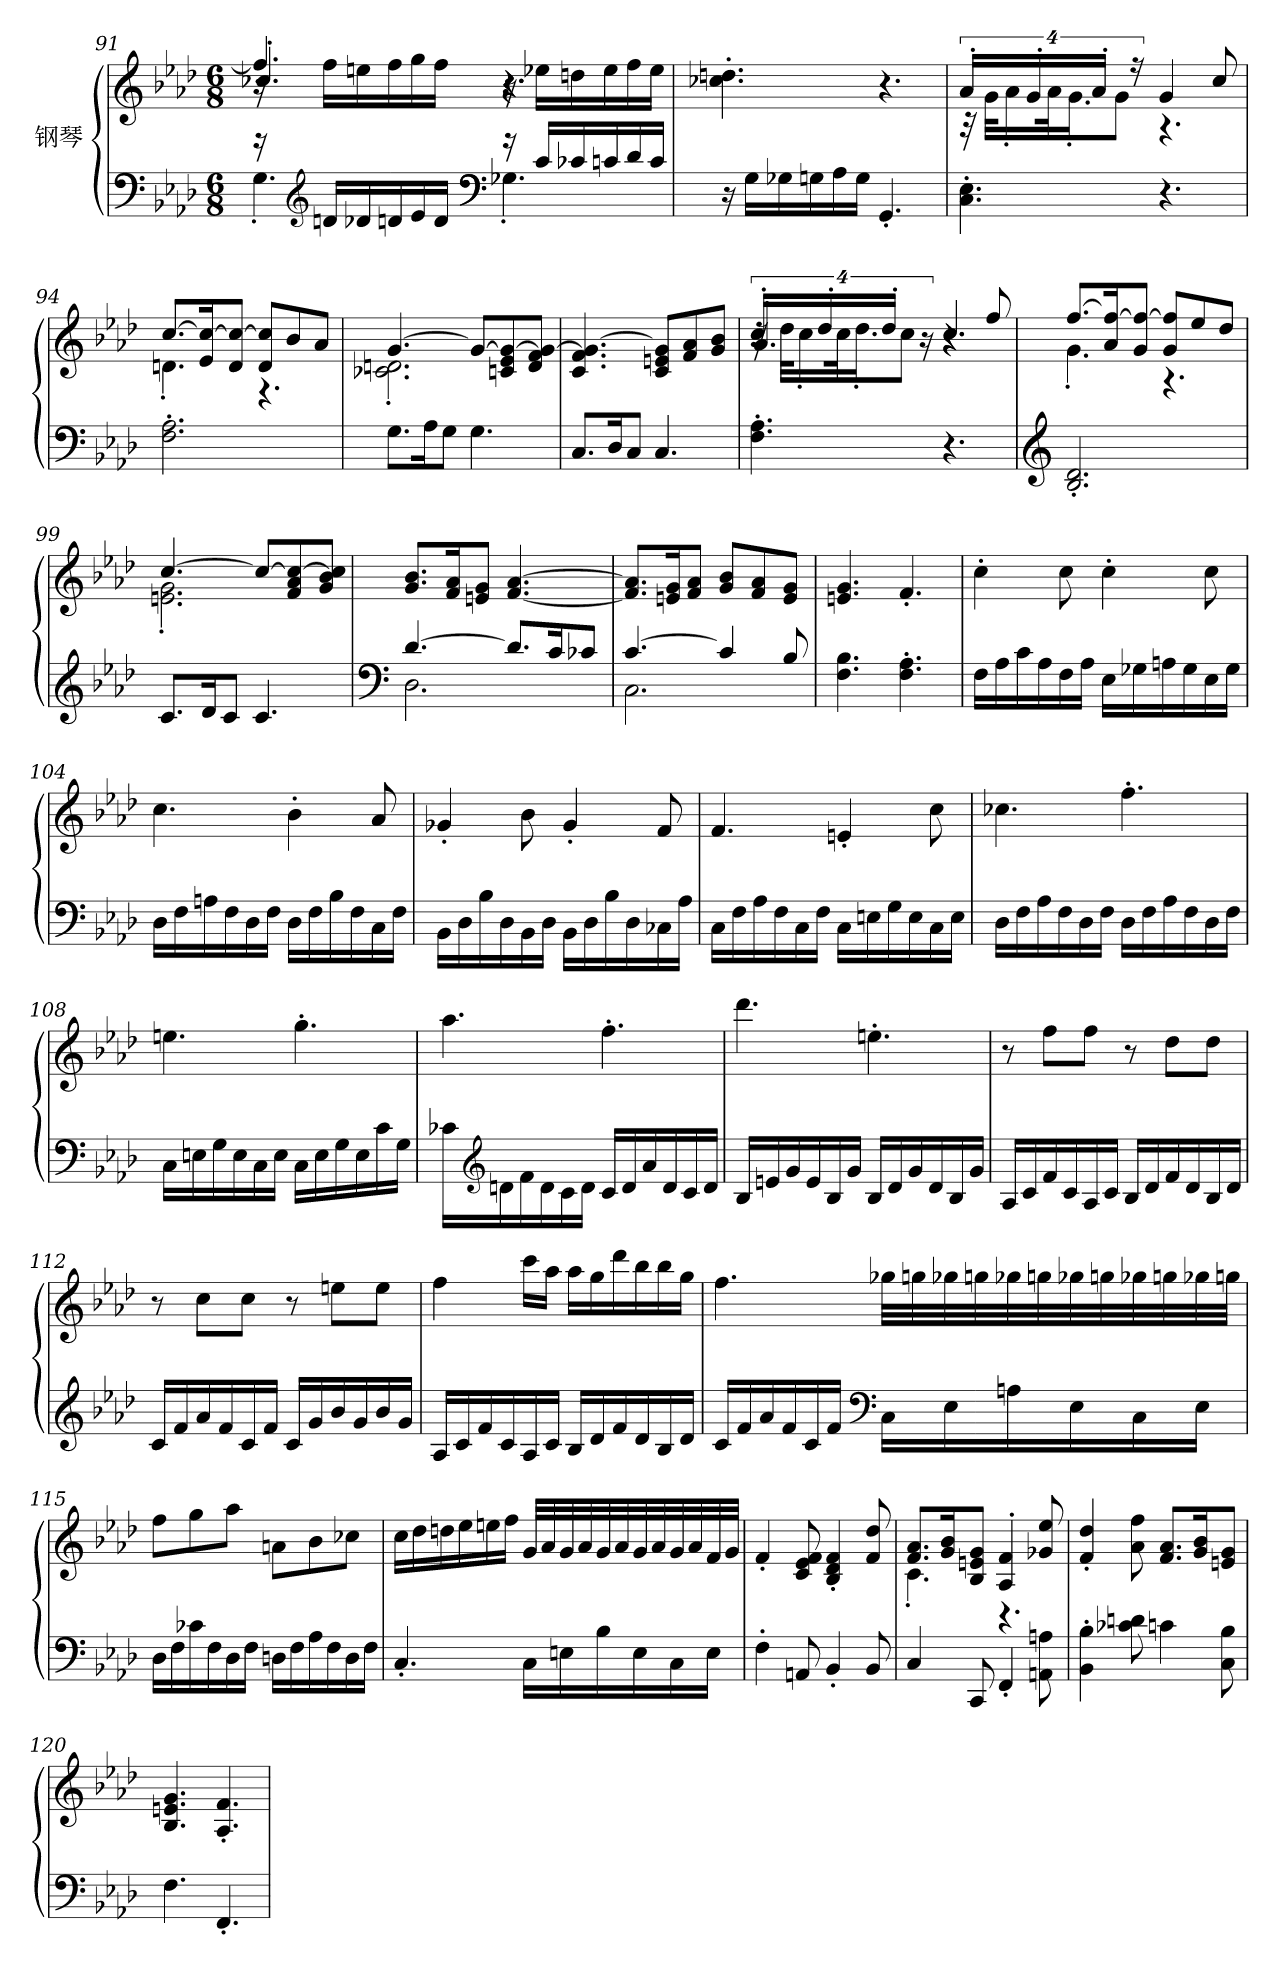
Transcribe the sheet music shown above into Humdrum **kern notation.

**kern	**kern
*part2	*part1
*staff2	*staff1
*I"钢琴	*I"钢琴
*clefF4	*clefG2
*k[b-e-a-d-]	*k[b-e-a-d-]
*M6/8	*M6/8
=91	=91
*^	*^
*	*	*	*^
16r	4.G'\	4.ff/]	16r	4.cc-X'/
*clefG2	*	*	*	*
16dn/LL	.	.	16ff\LL	.
16d-X/	.	.	16een\	.
16dn/	.	.	16ff\	.
16e-/	.	.	16gg\	.
16d/JJ	.	.	16ff\JJ	.
*clefF4	*	*	*	*
16r	4.G-X'\	4.r	16r	4.r
16c/LL	.	.	16ee-X\LL	.
16c-X/	.	.	16ddn\	.
16cn/	.	.	16ee-\	.
16d/	.	.	16ff\	.
16c/JJ	.	.	16ee-\JJ	.
*v	*v	*	*	*
*	*v	*v	*v
!!LO:LB:g=z
=92	=92
16r	4.cc-X\' 4.ddn\'
16G\LL	.
16G-X\	.
16Gn\	.
16A-\	.
16G\JJ	.
4.GG'/	4.r
=93	=93
*	*^
4.C\' 4.E-\'	32%3a-'/L	32r
.	.	32g\KLL
.	.	16a-'\
.	32%3g'/	.
.	.	32a-\K
.	.	16.g'\J
.	32%3a-'/J	.
.	.	8g\J
.	32%3r	.
4.r	4g/	4.r
.	8cc/	.
=94	=94	=94
2.F\' 2.A-\'	[8.cc/L	4.dn'\
.	16e-/ 16cc/_K	.
.	8d/ 8cc/_J	.
.	8d/ 8cc/]L	4.r
.	8b-/	.
.	8a-/J	.
!!LO:PB:g=z	!!
=95	=95	=95
8.G\L	[4.g/	2.c-X\' 2.dn\'
16A-\K	.	.
8G\J	.	.
4.G\	8g/L_	.
.	8cn/ 8e-/ 8g/_	.
.	8d/ 8f/ 8g/_J	.
*	*v	*v
=96	=96
8.C/L	4.c/ 4.f/ 4.g/_
16D-/K	.
8C/J	.
4.C/	8c/ 8en/ 8g/]L
.	8f/ 8a-/
.	8g/ 8b-/J
=97	=97
*	*^
*	*	*^
4.F\' 4.A-\'	32%3cc'/L	32r	4.a-'/
.	.	32dd-\KLL	.
.	.	16cc'\	.
.	32%3dd-'/	.	.
.	.	32cc\K	.
.	.	16.dd-'\J	.
.	32%3dd-'/J	.	.
.	.	8cc\J	.
.	32%3r	.	.
4.r	4cc/	4.r	4.r
.	8ff/	.	.
*	*v	*v	*v
=98	=98
*clefG2	*
*	*^
2.B-/' 2.d-/'	[8.ff/L	4.g'\
.	16a-/ 16ff/_K	.
.	8g/ 8ff/_J	.
.	8g/ 8ff/]L	4.r
.	8ee-/	.
.	8dd-/J	.
!!LO:LB:g=z	!!
=99	=99	=99
8.c/L	[4.cc/	2.en\' 2.g\'
16d-/K	.	.
8c/J	.	.
4.c/	8cc/L_	.
.	8f/ 8a-/ 8cc/_	.
.	8g/ 8b-/ 8cc/]J	.
*	*v	*v
=100	=100
*clefF4	*
*^	*
[4.d-/	2.D-\	8.g/ 8.b-/L
.	.	16f/ 16a-/K
.	.	8en/ 8g/J
8.d-/L]	.	[4.f/ [4.a-/
16c/K	.	.
8c-X/J	.	.
=101	=101	=101
[4.c/	2.C\	8.f/] 8.a-/]L
.	.	16en/ 16g/K
.	.	8f/ 8a-/J
4c/]	.	8g/ 8b-/L
.	.	8f/ 8a-/
8B-/	.	8e/ 8g/J
*v	*v	*
=102	=102
4.F\ 4.B-\	4.en/ 4.g/
4.F\' 4.A-\'	4.f'/
!!LO:LB:g=z
=103	=103
16F\LL	4cc'\
16A-\	.
16c\	.
16A-\	.
16F\	8cc\
16A-\JJ	.
16E-\LL	4cc'\
16G-X\	.
16An\	.
16G-\	.
16E-\	8cc\
16G-\JJ	.
=104	=104
16D-\LL	4.cc\
16F\	.
16An\	.
16F\	.
16D-\	.
16F\JJ	.
16D-\LL	4b-'\
16F\	.
16B-\	.
16F\	.
16C\	8a-/
16F\JJ	.
=105	=105
16BB-\LL	4g-X'/
16D-\	.
16B-\	.
16D-\	.
16BB-\	8b-\
16D-\JJ	.
16BB-\LL	4g-'/
16D-\	.
16B-\	.
16D-\	.
16C-X\	8f/
16A-\JJ	.
!!LO:LB:g=z
=106	=106
16C\LL	4.f/
16F\	.
16A-\	.
16F\	.
16C\	.
16F\JJ	.
16C\LL	4en'/
16En\	.
16G\	.
16E\	.
16C\	8cc\
16E\JJ	.
=107	=107
16D-\LL	4.cc-X\
16F\	.
16A-\	.
16F\	.
16D-\	.
16F\JJ	.
16D-\LL	4.ff'\
16F\	.
16A-\	.
16F\	.
16D-\	.
16F\JJ	.
=108	=108
16C\LL	4.een\
16En\	.
16G\	.
16E\	.
16C\	.
16E\JJ	.
16C\LL	4.gg'\
16E\	.
16G\	.
16E\	.
16c\	.
16G\JJ	.
!!LO:LB:g=z
=109	=109
16c-X\LL	4.aa-\
*clefG2	*
16dn\	.
16f\	.
16d\	.
16c-\	.
16d\JJ	.
16c-/LL	4.ff'\
16d/	.
16a-/	.
16d/	.
16c-/	.
16d/JJ	.
=110	=110
16B-/LL	4.ddd-\
16en/	.
16g/	.
16e/	.
16B-/	.
16g/JJ	.
16B-/LL	4.een'\
16d-/	.
16g/	.
16d-/	.
16B-/	.
16g/JJ	.
=111	=111
16A-/LL	8r
16c/	.
16f/	8ff\L
16c/	.
16A-/	8ff\J
16c/JJ	.
16B-/LL	8r
16d-/	.
16f/	8dd-\L
16d-/	.
16B-/	8dd-\J
16d-/JJ	.
!!LO:LB:g=z
=112	=112
16c/LL	8r
16f/	.
16a-/	8cc\L
16f/	.
16c/	8cc\J
16f/JJ	.
16c/LL	8r
16g/	.
16b-/	8een\L
16g/	.
16b-/	8ee\J
16g/JJ	.
=113	=113
16A-/LL	4ff\
16c/	.
16f/	.
16c/	.
16A-/	16ccc\LL
16c/JJ	16aa-\JJ
16B-/LL	16aa-\LL
16d-/	16gg\
16f/	16ddd-\
16d-/	16bb-\
16B-/	16bb-\
16d-/JJ	16gg\JJ
!!LO:PB:g=z
=114	=114
16c/LL	4.ff\
16f/	.
16a-/	.
16f/	.
16c/	.
16f/JJ	.
*clefF4	*
16C\LL	32gg-X\LLL
.	32ggn\
16E-\	32gg-X\
.	32ggn\
16An\	32gg-X\
.	32ggn\
16E-\	32gg-X\
.	32ggn\
16C\	32gg-X\
.	32ggn\
16E-\JJ	32gg-X\
.	32ggn\JJJ
=115	=115
16D-\LL	8ff\L
16F\	.
16c-X\	8gg\
16F\	.
16D-\	8aa-\J
16F\JJ	.
16Dn\LL	8an\L
16F\	.
16A-\	8b-\
16F\	.
16D\	8cc-X\J
16F\JJ	.
!!LO:LB:g=z
=116	=116
4.C'/	16cc\LL
.	16dd-\
.	16ddn\
.	16ee-\
.	16een\
.	16ff\JJ
16C\LL	32g/LLL
.	32a-/
16En\	32g/
.	32a-/
16B-\	32g/
.	32a-/
16E\	32g/
.	32a-/
16C\	32g/
.	32a-/
16E\JJ	32f/
.	32g/JJJ
=117	=117
4F'\	4f'/
8AAn/	8c/ 8e-/ 8f/
4BB-'/	4B-/' 4d-/' 4f/'
8BB-/	8f/ 8dd-/
=118	=118
*	*^
4C/	8.f/ 8.a-/L	4.c'\
.	16g/ 16b-/K	.
8CC/	8B-/ 8en/ 8g/J	.
4FF'/	4A-/' 4f/'	4.r
8AAn\ 8An\	8g-X/ 8ee-/	.
*	*v	*v
!!LO:LB:g=z
=119	=119
4BB-\' 4B-\'	4f/' 4dd-/'
8c-X\ 8dn\	8a-\ 8ff\
4cn\	8.f/ 8.a-/L
.	16g/ 16b-/K
8C\ 8B-\	8en/ 8g/J
=120	=120
4.F\	4.B-/ 4.en/ 4.g/
4.FF'/	4.A-/' 4.f/'
=	=
*-	*-
